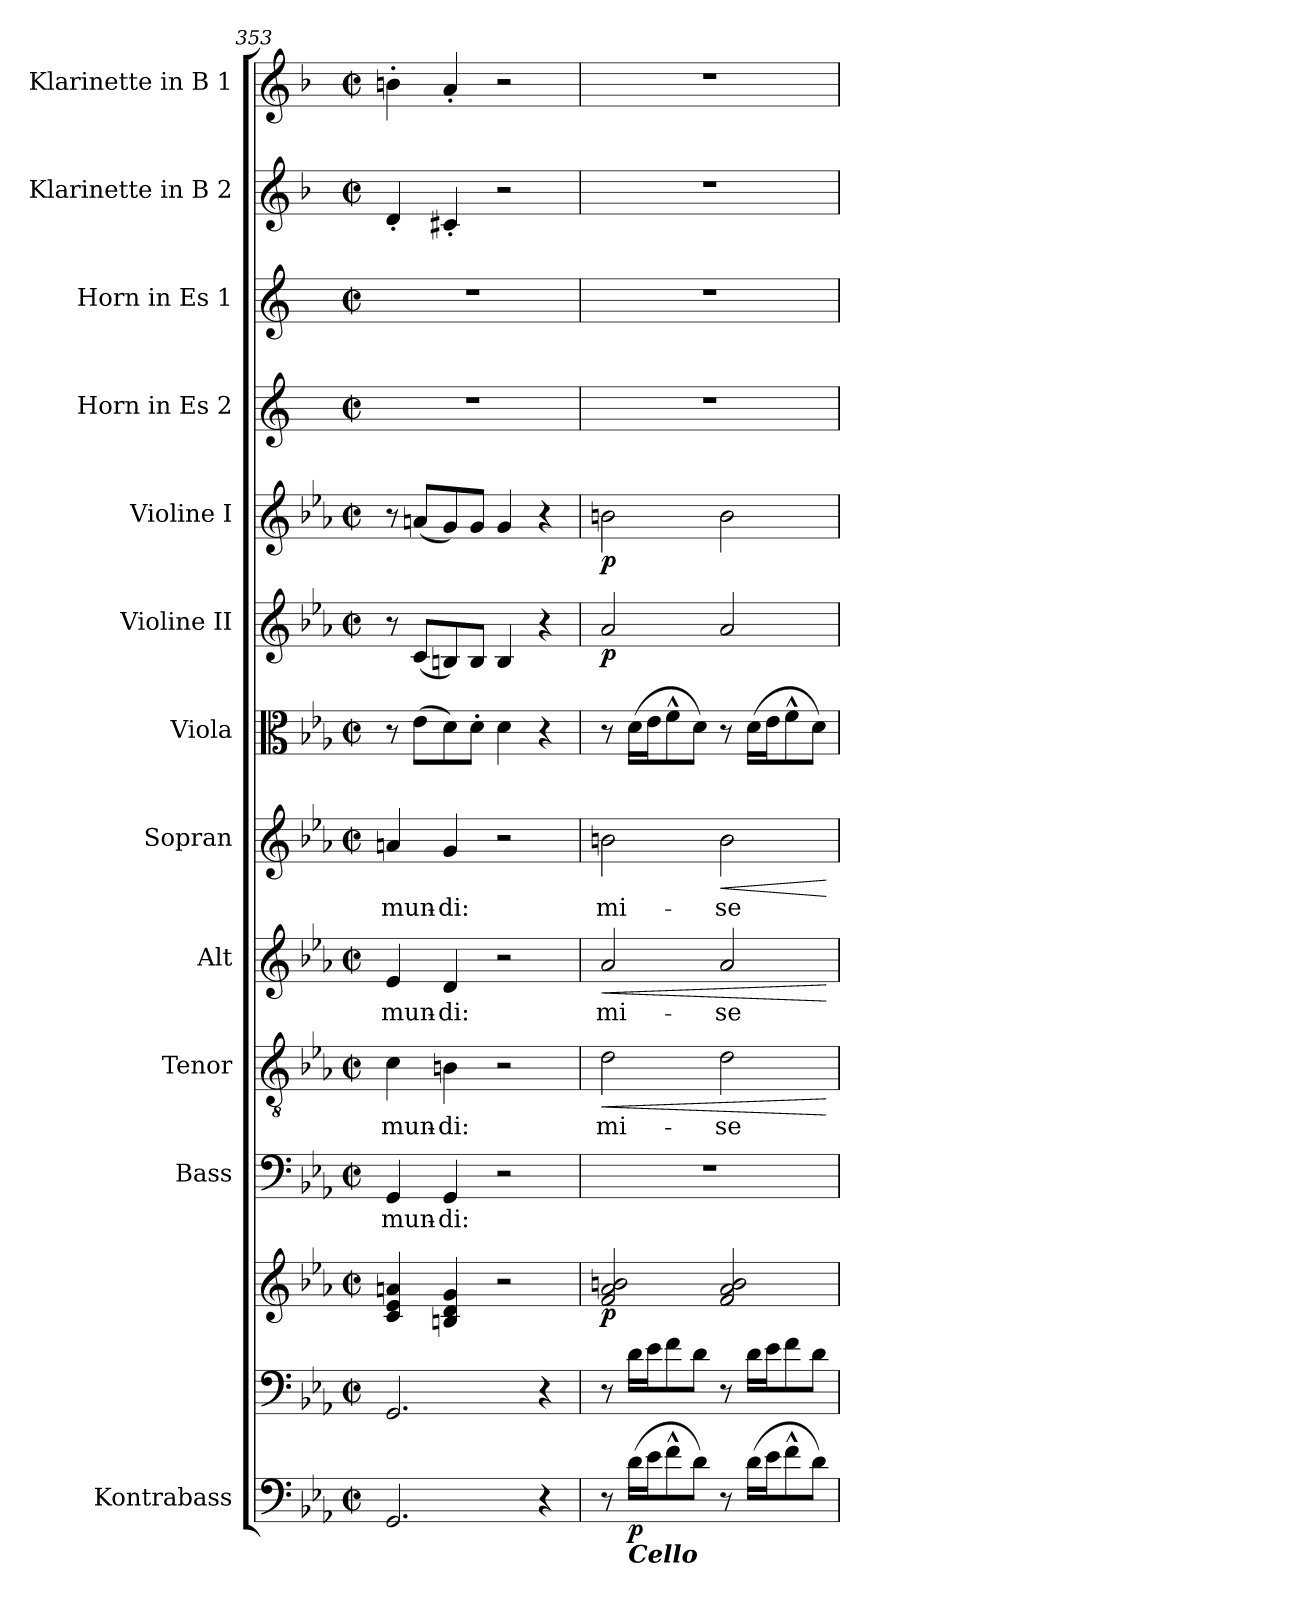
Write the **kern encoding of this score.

**kern	**dynam	**kern	**kern	**dynam	**kern	**text	**kern	**text	**dynam	**kern	**text	**dynam	**kern	**text	**dynam	**kern	**kern	**dynam	**kern	**dynam	**kern	**kern	**kern	**kern
*part13	*part13	*part12	*part12	*part12	*part11	*part11	*part10	*part10	*part10	*part9	*part9	*part9	*part8	*part8	*part8	*part7	*part6	*part6	*part5	*part5	*part4	*part3	*part2	*part1
*staff14	*staff14	*staff13	*staff12	*staff12/13	*staff11	*staff11	*staff10	*staff10	*staff10	*staff9	*staff9	*staff9	*staff8	*staff8	*staff8	*staff7	*staff6	*staff6	*staff5	*staff5	*staff4	*staff3	*staff2	*staff1
*I"Kontrabass	*	*	*	*	*I"Bass	*	*I"Tenor	*	*	*I"Alt	*	*	*I"Sopran	*	*	*I"Viola	*I"Violine II	*	*I"Violine I	*	*I"Horn in Es 2	*I"Horn in Es 1	*I"Klarinette in B 2	*I"Klarinette in B 1
*I'Kb.	*	*	*	*	*I'B	*	*I'T	*	*	*I'A	*	*	*I'S	*	*	*I'Vla.	*I'Vl. II	*	*I'Vl. I	*	*I'Hrn. 2	*I'Hrn. 1	*	*
*clefF4	*	*clefF4	*clefG2	*	*clefF4	*	*clefGv2	*	*	*clefG2	*	*	*clefG2	*	*	*clefC3	*clefG2	*	*clefG2	*	*clefG2	*clefG2	*clefG2	*clefG2
*ITrd7c12	*	*	*	*	*	*	*	*	*	*	*	*	*	*	*	*	*	*	*	*	*ITrd5c9	*ITrd5c9	*ITrd1c2	*ITrd1c2
*k[b-e-a-]	*	*k[b-e-a-]	*k[b-e-a-]	*	*k[b-e-a-]	*	*k[b-e-a-]	*	*	*k[b-e-a-]	*	*	*k[b-e-a-]	*	*	*k[b-e-a-]	*k[b-e-a-]	*	*k[b-e-a-]	*	*k[b-e-a-]	*k[b-e-a-]	*k[b-e-a-]	*k[b-e-a-]
*E-:	*	*E-:	*E-:	*	*E-:	*	*E-:	*	*	*E-:	*	*	*E-:	*	*	*E-:	*E-:	*	*E-:	*	*E-:	*E-:	*E-:	*E-:
*M2/2	*	*M2/2	*M2/2	*	*M2/2	*	*M2/2	*	*	*M2/2	*	*	*M2/2	*	*	*M2/2	*M2/2	*	*M2/2	*	*M2/2	*M2/2	*M2/2	*M2/2
*met(c|)	*	*met(c|)	*met(c|)	*	*met(c|)	*	*met(c|)	*	*	*met(c|)	*	*	*met(c|)	*	*	*met(c|)	*met(c|)	*	*met(c|)	*	*met(c|)	*met(c|)	*met(c|)	*met(c|)
=353	=353	=353	=353	=353	=353	=353	=353	=353	=353	=353	=353	=353	=353	=353	=353	=353	=353	=353	=353	=353	=353	=353	=353	=353
!	!	!	!	!	!	!LO:LY:b	!	!LO:LY:b	!	!	!LO:LY:b	!	!	!LO:LY:b	!	!	!	!	!	!	!	!	!	!
2.GGG/	.	2.GG/	4c/ 4e-/ 4an/	.	4GG/	mun-	4c\	mun-	.	4e-/	mun-	.	4an/	mun-	.	8r	8r	.	8r	.	1r	1r	4c'</	4an'>\
.	.	.	.	.	.	.	.	.	.	.	.	.	.	.	.	(>8e-\L	(<8c/L	.	(<8an/L	.	.	.	.	.
!	!	!	!	!	!	!LO:LY:b	!	!LO:LY:b	!	!	!LO:LY:b	!	!	!LO:LY:b	!	!	!	!	!	!	!	!	!	!
.	.	.	4Bn/ 4d/ 4g/	.	4GG/	-di:	4Bn\	-di:	.	4d/	-di:	.	4g/	-di:	.	8d\)	8Bn/)	.	8g/)	.	.	.	4Bn'</	4g'</
.	.	.	.	.	.	.	.	.	.	.	.	.	.	.	.	8d'>\J	8B/J	.	8g/J	.	.	.	.	.
.	.	.	2r	.	2r	.	2r	.	.	2r	.	.	2r	.	.	4d\	4B/	.	4g/	.	.	.	2r	2r
4r	.	4r	.	.	.	.	.	.	.	.	.	.	.	.	.	4r	4r	.	4r	.	.	.	.	.
!!LO:PB:g=z
=354	=354	=354	=354	=354	=354	=354	=354	=354	=354	=354	=354	=354	=354	=354	=354	=354	=354	=354	=354	=354	=354	=354	=354	=354
!	!	!	!	!LO:DY:b	!	!	!	!LO:LY:b	!LO:HP:b	!	!LO:LY:b	!LO:HP:b	!	!LO:LY:b	!	!	!	!LO:DY:b	!	!LO:DY:b	!	!	!	!
8r	.	8r	2f/ 2a-/ 2bn/	p	1r	.	2d\	mi-	<	2a-/	mi-	<	2bn\	mi-	.	8r	2a-/	p	2bn\	p	1r	1r	1r	1r
!LO:TX:b:Bi:t=Cello	!	!	!	!	!	!	!	!	!	!	!	!	!	!	!	!	!	!	!	!	!	!	!	!
!	!LO:DY:b	!	!	!	!	!	!	!	!	!	!	!	!	!	!	!	!	!	!	!	!	!	!	!
(>16D\LL	p	16d\LL	.	.	.	.	.	.	.	.	.	.	.	.	.	(>16d\LL	.	.	.	.	.	.	.	.
16E-\J	.	16e-\J	.	.	.	.	.	.	.	.	.	.	.	.	.	16e-\J	.	.	.	.	.	.	.	.
8F^^>\	.	8f\	.	.	.	.	.	.	.	.	.	.	.	.	.	8f^^>\	.	.	.	.	.	.	.	.
8D\J)	.	8d\J	.	.	.	.	.	.	.	.	.	.	.	.	.	8d\J)	.	.	.	.	.	.	.	.
!	!	!	!	!	!	!	!	!LO:LY:b	!	!	!LO:LY:b	!	!	!LO:LY:b	!LO:HP:b	!	!	!	!	!	!	!	!	!
8r	.	8r	2f/ 2a-/ 2b/	.	.	.	2d\	-se-	.	2a-/	-se-	.	2b\	-se-	<	8r	2a-/	.	2b\	.	.	.	.	.
(>16D\LL	.	16d\LL	.	.	.	.	.	.	.	.	.	.	.	.	.	(>16d\LL	.	.	.	.	.	.	.	.
16E-\J	.	16e-\J	.	.	.	.	.	.	.	.	.	.	.	.	.	16e-\J	.	.	.	.	.	.	.	.
8F^^>\	.	8f\	.	.	.	.	.	.	.	.	.	.	.	.	.	8f^^>\	.	.	.	.	.	.	.	.
8D\J)	.	8d\J	.	.	.	.	.	.	.	.	.	.	.	.	.	8d\J)	.	.	.	.	.	.	.	.
.	.	.	.	.	.	.	.	.	[	.	.	[	.	.	[	.	.	.	.	.	.	.	.	.
=	=	=	=	=	=	=	=	=	=	=	=	=	=	=	=	=	=	=	=	=	=	=	=	=
*-	*-	*-	*-	*-	*-	*-	*-	*-	*-	*-	*-	*-	*-	*-	*-	*-	*-	*-	*-	*-	*-	*-	*-	*-
